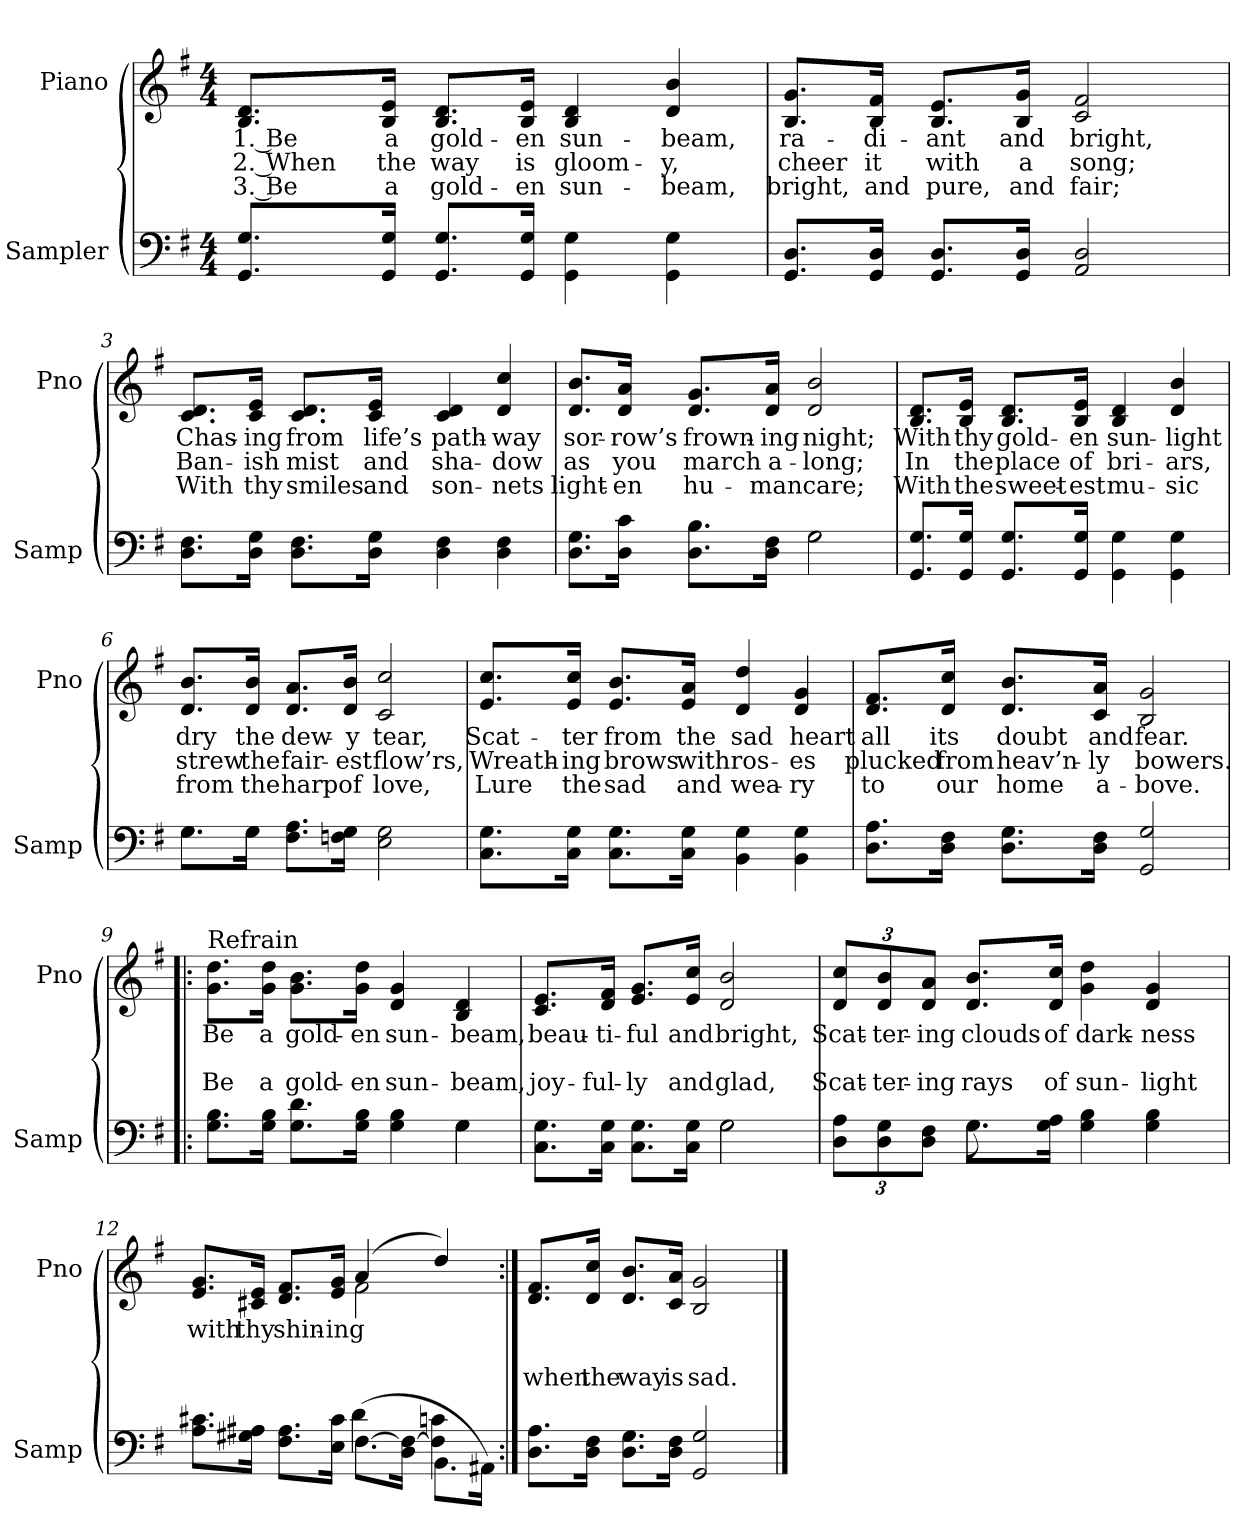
**kern	**kern	**text	**text	**text
*part2	*part1	*part1	*part1	*part1
*staff2	*staff1	*staff1	*staff1	*staff1
*I"Sampler	*I"Piano	*	*	*
*I'Samp	*I'Pno	*	*	*
*clefF4	*clefG2	*	*	*
*k[f#]	*k[f#]	*	*	*
*G:	*G:	*	*	*
*M4/4	*M4/4	*	*	*
=1	=1	=1	=1	=1
8.GG/ 8.G/L	8.B/ 8.d/L	1. Be	2. When	3. Be
16GG/ 16G/Jk	16B/ 16e/Jk	a	the	a
8.GG/ 8.G/L	8.B/ 8.d/L	gold-	way	gold-
16GG/ 16G/Jk	16B/ 16e/Jk	-en	is	-en
4GG\ 4G\	4B 4d	sun-	gloom-	sun-
4GG\ 4G\	4d 4b	-beam,	-y,	-beam,
=2	=2	=2	=2	=2
8.GG/ 8.D/L	8.B/ 8.g/L	ra-	cheer	bright,
16GG/ 16D/Jk	16B/ 16f#/Jk	-di-	it	and
8.GG/ 8.D/L	8.B/ 8.e/L	-ant	with	pure,
16GG/ 16D/Jk	16B/ 16g/Jk	and	a	and
2AA 2D	2c 2f#	bright,	song;	fair;
=3	=3	=3	=3	=3
8.D\ 8.F#\L	8.c/ 8.d/L	Chas-	Ban-	With
16D\ 16G\Jk	16c/ 16e/Jk	-ing	-ish	thy
8.D\ 8.F#\L	8.c/ 8.d/L	from	mist	smiles
16D\ 16G\Jk	16c/ 16e/Jk	life’s	and	and
4D 4F#	4c 4d	path-	sha-	son-
4D 4F#	4d 4cc	-way	-dow	-nets
=4	=4	=4	=4	=4
*^	*	*	*	*
8.D\ 8.G\L	2ryy	8.d/ 8.b/L	sor-	as	light-
16D\ 16c\Jk	.	16d/ 16a/Jk	-row’s	you	-en
8.D\ 8.B\L	.	8.d/ 8.g/L	frown-	march	hu-
16D\ 16F#\Jk	.	16d/ 16a/Jk	-ing	a-	-man
2G\	2G	2d 2b	night;	-long;	care;
*v	*v	*	*	*	*
=5	=5	=5	=5	=5
8.GG/ 8.G/L	8.B/ 8.d/L	With	In	With
16GG/ 16G/Jk	16B/ 16e/Jk	thy	the	the
8.GG/ 8.G/L	8.B/ 8.d/L	gold-	place	sweet-
16GG/ 16G/Jk	16B/ 16e/Jk	-en	of	-est
4GG\ 4G\	4B 4d	sun-	bri-	mu-
4GG\ 4G\	4d 4b	-light	-ars,	-sic
=6	=6	=6	=6	=6
*^	*	*	*	*
8.G\L	8.G\L	8.d/ 8.b/L	dry	strew	from
16G\Jk	16G\Jk	16d/ 16b/Jk	the	the	the
8.F#\ 8.A\L	2.ryy	8.d/ 8.a/L	dew-	fair-	harp
16Fn\ 16G\Jk	.	16d/ 16b/Jk	-y	-est	of
2E 2G	.	2c 2cc	tear,	flow’rs,	love,
*v	*v	*	*	*	*
=7	=7	=7	=7	=7
8.C\ 8.G\L	8.e/ 8.cc/L	Scat-	Wreath-	Lure
16C\ 16G\Jk	16e/ 16cc/Jk	-ter	-ing	the
8.C\ 8.G\L	8.e/ 8.b/L	from	brows	sad
16C\ 16G\Jk	16e/ 16a/Jk	the	with	and
4BB 4G	4d 4dd	sad	ros-	wea-
4BB 4G	4d 4g	heart	-es	-ry
=8	=8	=8	=8	=8
8.D\ 8.A\L	8.d/ 8.f#/L	all	plucked	to
16D\ 16F#\Jk	16d/ 16cc/Jk	its	from	our
8.D\ 8.G\L	8.d/ 8.b/L	doubt	heav’n-	home
16D\ 16F#\Jk	16c/ 16a/Jk	and	-ly	a-
2GG 2G	2B 2g	fear.	bowers.	-bove.
=9!|:	=9!|:	=9!|:	=9!|:	=9!|:
*^	*	*	*	*
!	!	!LO:TX:t=Refrain	!	!	!
8.G\ 8.B\L	2.ryy	8.g\ 8.dd\L	Be	.	Be
16G\ 16B\Jk	.	16g\ 16dd\Jk	a	.	a
8.G\ 8.d\L	.	8.g\ 8.b\L	gold-	.	gold-
16G\ 16B\Jk	.	16g\ 16dd\Jk	-en	.	-en
4G 4B	.	4d 4g	sun-	.	sun-
4G\	4G	4B 4d	-beam,	.	-beam,
=10	=10	=10	=10	=10	=10
8.C\ 8.G\L	2ryy	8.c/ 8.e/L	beau-	.	joy-
16C\ 16G\Jk	.	16d/ 16f#/Jk	-ti-	.	-ful-
8.C\ 8.G\L	.	8.e/ 8.g/L	-ful	.	-ly
16C\ 16G\Jk	.	16e/ 16cc/Jk	and	.	and
2G\	2G	2d 2b	bright,	.	glad,
=11	=11	=11	=11	=11	=11
12D\ 12A\L	4ryy	12d/ 12cc/L	Scat-	.	Scat-
12D\ 12G\	.	12d/ 12b/	-ter-	.	-ter-
12D\ 12F#\J	.	12d/ 12a/J	-ing	.	-ing
8.G\L	8.G	8.d/ 8.b/L	clouds	.	rays
16G\ 16A\Jk	2ryy	16d/ 16cc/Jk	of	.	of
4G 4B	.	4g 4dd	dark-	.	sun-
4G 4B	.	4d 4g	-ness	.	-light
.	16ryy	.	.	.	.
=12	=12	=12	=12	=12	=12
*	*	*^	*	*	*
8.A\ 8.c#X\L	2ryy	8.e/ 8.g/L	2ryy	with	.	.
16G#X\ 16A#X\Jk	.	16c#X/ 16e/Jk	.	thy	.	.
8.F#\ 8.A#\L	.	8.d/ 8.f#/L	.	shin-	.	.
16E\ 16c#\Jk	.	16e/ 16g/Jk	.	-ing	.	.
([8.F#\L	4d	(4a/	2f#	.	.	.
16D\ 16F#_\Jk	.	.	.	.	.	.
8.BB\L	4F#] 4cn	4dd/)	.	.	.	.
16AA#\Jk)	.	.	.	.	.	.
*v	*v	*	*	*	*	*
*	*v	*v	*	*	*
=13:|!	=13:|!	=13:|!	=13:|!	=13:|!
8.D\ 8.A\L	8.d/ 8.f#/L	.	.	when
16D\ 16F#\Jk	16d/ 16cc/Jk	.	.	the
8.D\ 8.G\L	8.d/ 8.b/L	.	.	way
16D\ 16F#\Jk	16c/ 16a/Jk	.	.	is
2GG 2G	2B 2g	.	.	sad.
==	==	==	==	==
*-	*-	*-	*-	*-
